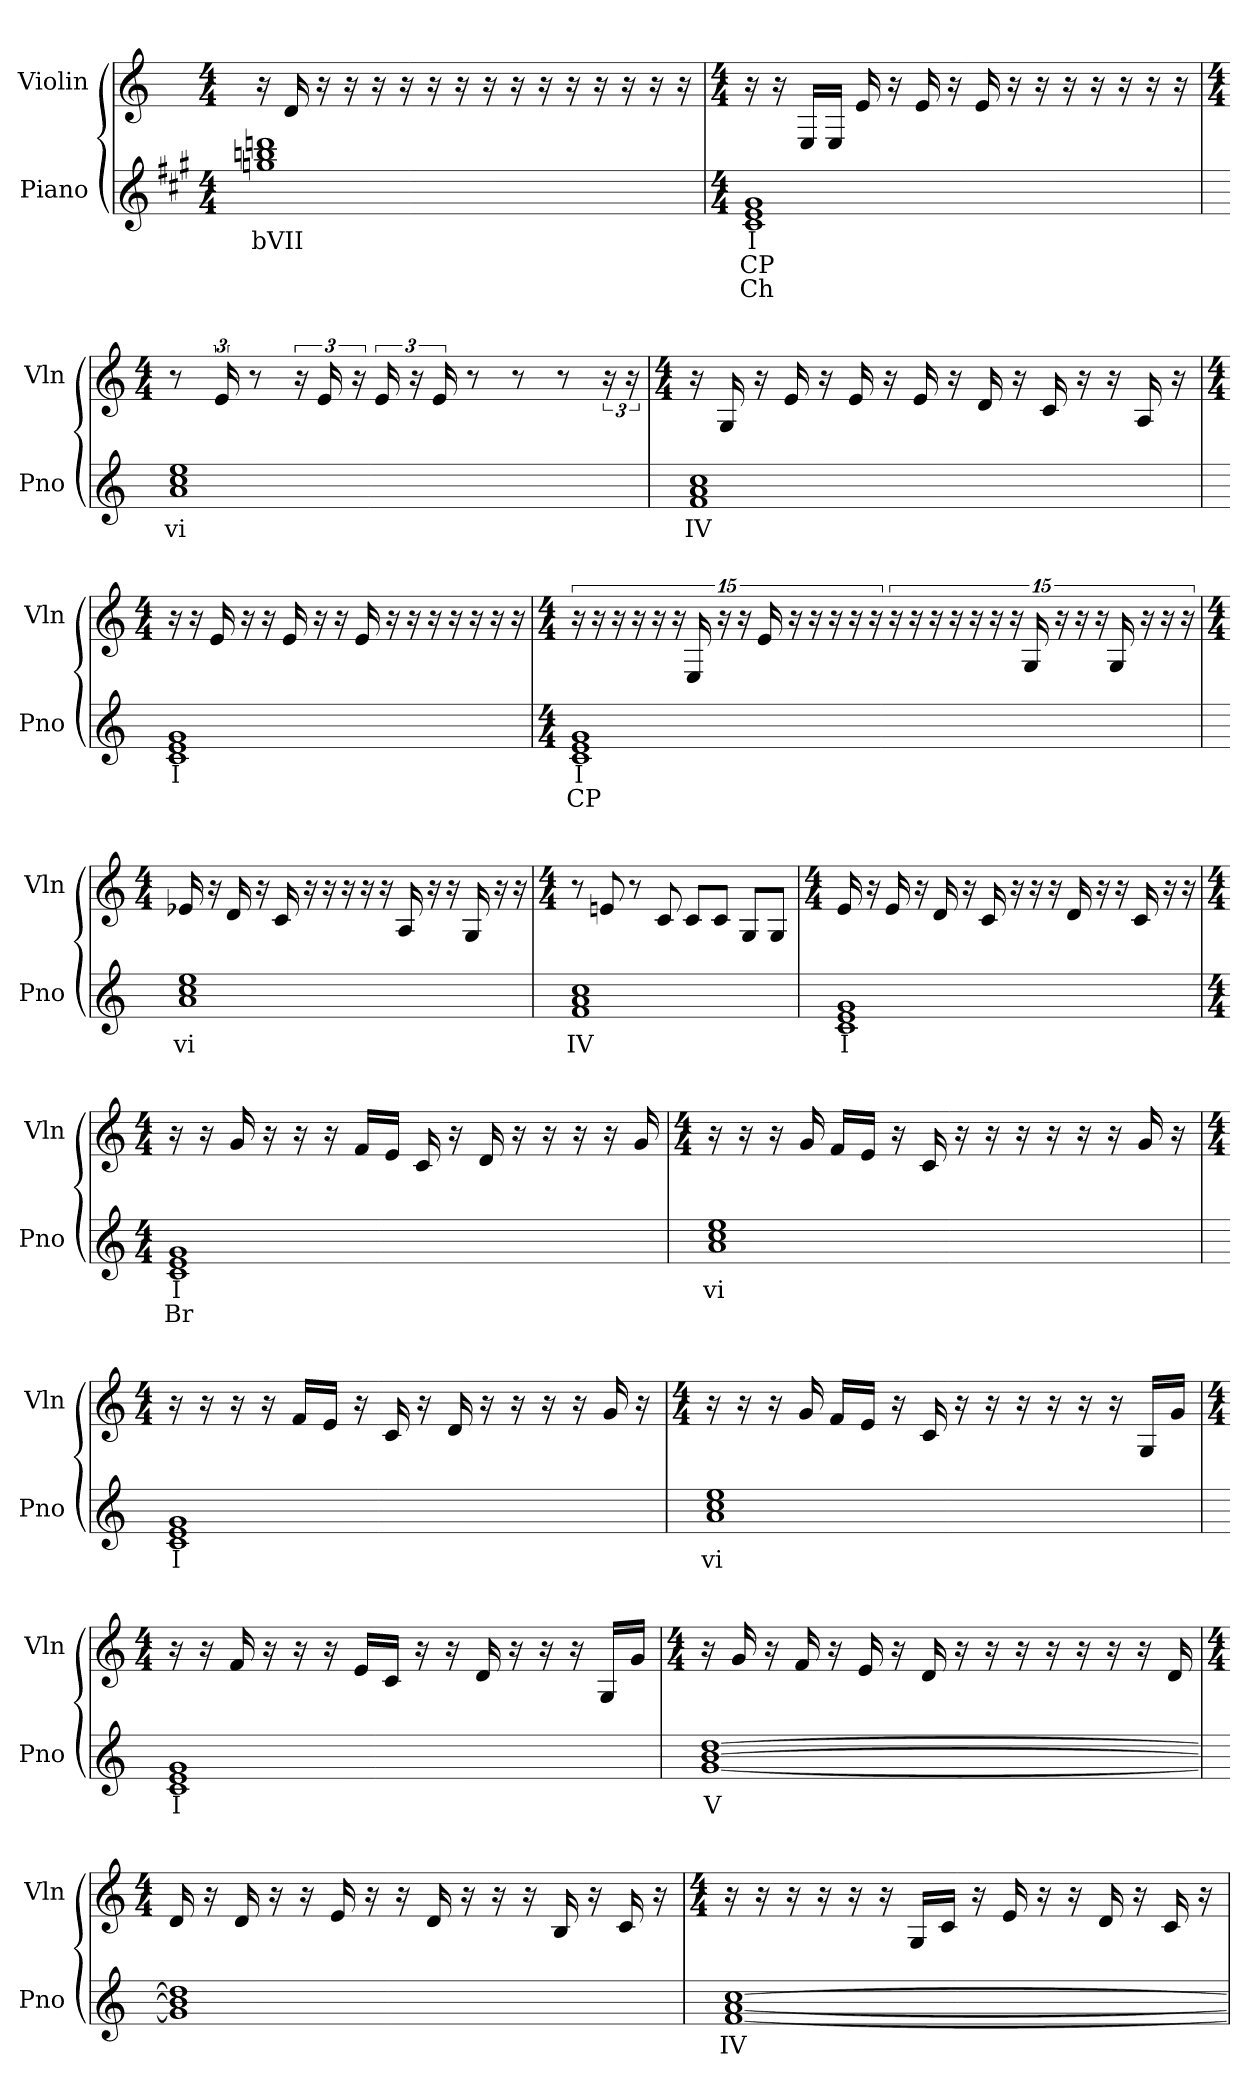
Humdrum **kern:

**kern	**text	**text	**text	**kern
*part2	*part2	*part2	*part2	*part1
*staff2	*staff2	*staff2	*staff2	*staff1
*I"Piano	*	*	*	*I"Violin
*I'Pno	*	*	*	*I'Vln
*k[f#c#g#]	*	*	*	*
*A:	*	*	*	*
*M4/4	*	*	*	*M4/4
=	=	=	=	=
1ggn 1bbn 1dddn	bVII	.	.	16r
.	.	.	.	16d
.	.	.	.	16r
.	.	.	.	16r
.	.	.	.	16r
.	.	.	.	16r
.	.	.	.	16r
.	.	.	.	16r
.	.	.	.	16r
.	.	.	.	16r
.	.	.	.	16r
.	.	.	.	16r
.	.	.	.	16r
.	.	.	.	16r
.	.	.	.	16r
.	.	.	.	16r
=	=	=	=	=
*k[]	*	*	*	*
*C:	*	*	*	*
*M4/4	*	*	*	*M4/4
1c 1e 1g	I	CP	Ch	16r
.	.	.	.	16r
.	.	.	.	16ELL
.	.	.	.	16EJJ
.	.	.	.	16e
.	.	.	.	16r
.	.	.	.	16e
.	.	.	.	16r
.	.	.	.	16e
.	.	.	.	16r
.	.	.	.	16r
.	.	.	.	16r
.	.	.	.	16r
.	.	.	.	16r
.	.	.	.	16r
.	.	.	.	16r
=	=	=	=	=
*k[]	*	*	*	*
*C:	*	*	*	*
*	*	*	*	*M4/4
1a 1cc 1ee	vi	.	.	8r
.	.	.	.	24e
.	.	.	.	8r
.	.	.	.	24r
.	.	.	.	24e
.	.	.	.	24r
.	.	.	.	24e
.	.	.	.	24r
.	.	.	.	24e
.	.	.	.	8r
.	.	.	.	8r
.	.	.	.	8r
.	.	.	.	24r
.	.	.	.	24r
=	=	=	=	=
*k[]	*	*	*	*
*C:	*	*	*	*
*	*	*	*	*M4/4
1f 1a 1cc	IV	.	.	16r
.	.	.	.	16G
.	.	.	.	16r
.	.	.	.	16e
.	.	.	.	16r
.	.	.	.	16e
.	.	.	.	16r
.	.	.	.	16e
.	.	.	.	16r
.	.	.	.	16d
.	.	.	.	16r
.	.	.	.	16c
.	.	.	.	16r
.	.	.	.	16r
.	.	.	.	16A
.	.	.	.	16r
=	=	=	=	=
*k[]	*	*	*	*
*C:	*	*	*	*
*	*	*	*	*M4/4
1c 1e 1g	I	.	.	16r
.	.	.	.	16r
.	.	.	.	16e
.	.	.	.	16r
.	.	.	.	16r
.	.	.	.	16e
.	.	.	.	16r
.	.	.	.	16r
.	.	.	.	16e
.	.	.	.	16r
.	.	.	.	16r
.	.	.	.	16r
.	.	.	.	16r
.	.	.	.	16r
.	.	.	.	16r
.	.	.	.	16r
=	=	=	=	=
*k[]	*	*	*	*
*C:	*	*	*	*
*M4/4	*	*	*	*M4/4
1c 1e 1g	I	CP	.	30r
.	.	.	.	30r
.	.	.	.	30r
.	.	.	.	30r
.	.	.	.	30r
.	.	.	.	30r
.	.	.	.	30E
.	.	.	.	30r
.	.	.	.	30r
.	.	.	.	30e
.	.	.	.	30r
.	.	.	.	30r
.	.	.	.	30r
.	.	.	.	30r
.	.	.	.	30r
.	.	.	.	30r
.	.	.	.	30r
.	.	.	.	30r
.	.	.	.	30r
.	.	.	.	30r
.	.	.	.	30r
.	.	.	.	30r
.	.	.	.	30G
.	.	.	.	30r
.	.	.	.	30r
.	.	.	.	30r
.	.	.	.	30G
.	.	.	.	30r
.	.	.	.	30r
.	.	.	.	30r
=	=	=	=	=
*k[]	*	*	*	*
*C:	*	*	*	*
*	*	*	*	*M4/4
1a 1cc 1ee	vi	.	.	16e-X
.	.	.	.	16r
.	.	.	.	16d
.	.	.	.	16r
.	.	.	.	16c
.	.	.	.	16r
.	.	.	.	16r
.	.	.	.	16r
.	.	.	.	16r
.	.	.	.	16r
.	.	.	.	16A
.	.	.	.	16r
.	.	.	.	16r
.	.	.	.	16G
.	.	.	.	16r
.	.	.	.	16r
=	=	=	=	=
*k[]	*	*	*	*
*C:	*	*	*	*
*	*	*	*	*M4/4
1f 1a 1cc	IV	.	.	8r
.	.	.	.	8en
.	.	.	.	8r
.	.	.	.	8c
.	.	.	.	8cL
.	.	.	.	8cJ
.	.	.	.	8GL
.	.	.	.	8GJ
=	=	=	=	=
*k[]	*	*	*	*
*C:	*	*	*	*
*	*	*	*	*M4/4
1c 1e 1g	I	.	.	16e
.	.	.	.	16r
.	.	.	.	16e
.	.	.	.	16r
.	.	.	.	16d
.	.	.	.	16r
.	.	.	.	16c
.	.	.	.	16r
.	.	.	.	16r
.	.	.	.	16r
.	.	.	.	16d
.	.	.	.	16r
.	.	.	.	16r
.	.	.	.	16c
.	.	.	.	16r
.	.	.	.	16r
=	=	=	=	=
*k[]	*	*	*	*
*C:	*	*	*	*
*M4/4	*	*	*	*M4/4
1c 1e 1g	I	Br	.	16r
.	.	.	.	16r
.	.	.	.	16g
.	.	.	.	16r
.	.	.	.	16r
.	.	.	.	16r
.	.	.	.	16fLL
.	.	.	.	16eJJ
.	.	.	.	16c
.	.	.	.	16r
.	.	.	.	16d
.	.	.	.	16r
.	.	.	.	16r
.	.	.	.	16r
.	.	.	.	16r
.	.	.	.	16g
=	=	=	=	=
*k[]	*	*	*	*
*C:	*	*	*	*
*	*	*	*	*M4/4
1a 1cc 1ee	vi	.	.	16r
.	.	.	.	16r
.	.	.	.	16r
.	.	.	.	16g
.	.	.	.	16fLL
.	.	.	.	16eJJ
.	.	.	.	16r
.	.	.	.	16c
.	.	.	.	16r
.	.	.	.	16r
.	.	.	.	16r
.	.	.	.	16r
.	.	.	.	16r
.	.	.	.	16r
.	.	.	.	16g
.	.	.	.	16r
=	=	=	=	=
*k[]	*	*	*	*
*C:	*	*	*	*
*	*	*	*	*M4/4
1c 1e 1g	I	.	.	16r
.	.	.	.	16r
.	.	.	.	16r
.	.	.	.	16r
.	.	.	.	16fLL
.	.	.	.	16eJJ
.	.	.	.	16r
.	.	.	.	16c
.	.	.	.	16r
.	.	.	.	16d
.	.	.	.	16r
.	.	.	.	16r
.	.	.	.	16r
.	.	.	.	16r
.	.	.	.	16g
.	.	.	.	16r
=	=	=	=	=
*k[]	*	*	*	*
*C:	*	*	*	*
*	*	*	*	*M4/4
1a 1cc 1ee	vi	.	.	16r
.	.	.	.	16r
.	.	.	.	16r
.	.	.	.	16g
.	.	.	.	16fLL
.	.	.	.	16eJJ
.	.	.	.	16r
.	.	.	.	16c
.	.	.	.	16r
.	.	.	.	16r
.	.	.	.	16r
.	.	.	.	16r
.	.	.	.	16r
.	.	.	.	16r
.	.	.	.	16GLL
.	.	.	.	16gJJ
=	=	=	=	=
*k[]	*	*	*	*
*C:	*	*	*	*
*	*	*	*	*M4/4
1c 1e 1g	I	.	.	16r
.	.	.	.	16r
.	.	.	.	16f
.	.	.	.	16r
.	.	.	.	16r
.	.	.	.	16r
.	.	.	.	16eLL
.	.	.	.	16cJJ
.	.	.	.	16r
.	.	.	.	16r
.	.	.	.	16d
.	.	.	.	16r
.	.	.	.	16r
.	.	.	.	16r
.	.	.	.	16GLL
.	.	.	.	16gJJ
=	=	=	=	=
*k[]	*	*	*	*
*C:	*	*	*	*
*	*	*	*	*M4/4
[1g [1b [1dd	V	.	.	16r
.	.	.	.	16g
.	.	.	.	16r
.	.	.	.	16f
.	.	.	.	16r
.	.	.	.	16e
.	.	.	.	16r
.	.	.	.	16d
.	.	.	.	16r
.	.	.	.	16r
.	.	.	.	16r
.	.	.	.	16r
.	.	.	.	16r
.	.	.	.	16r
.	.	.	.	16r
.	.	.	.	16d
=	=	=	=	=
*k[]	*	*	*	*
*C:	*	*	*	*
*	*	*	*	*M4/4
1g] 1b] 1dd]	.	.	.	16d
.	.	.	.	16r
.	.	.	.	16d
.	.	.	.	16r
.	.	.	.	16r
.	.	.	.	16e
.	.	.	.	16r
.	.	.	.	16r
.	.	.	.	16d
.	.	.	.	16r
.	.	.	.	16r
.	.	.	.	16r
.	.	.	.	16B
.	.	.	.	16r
.	.	.	.	16c
.	.	.	.	16r
=	=	=	=	=
*k[]	*	*	*	*
*C:	*	*	*	*
*	*	*	*	*M4/4
[1f [1a [1cc	IV	.	.	16r
.	.	.	.	16r
.	.	.	.	16r
.	.	.	.	16r
.	.	.	.	16r
.	.	.	.	16r
.	.	.	.	16GLL
.	.	.	.	16cJJ
.	.	.	.	16r
.	.	.	.	16e
.	.	.	.	16r
.	.	.	.	16r
.	.	.	.	16d
.	.	.	.	16r
.	.	.	.	16c
.	.	.	.	16r
=	=	=	=	=
*-	*-	*-	*-	*-
